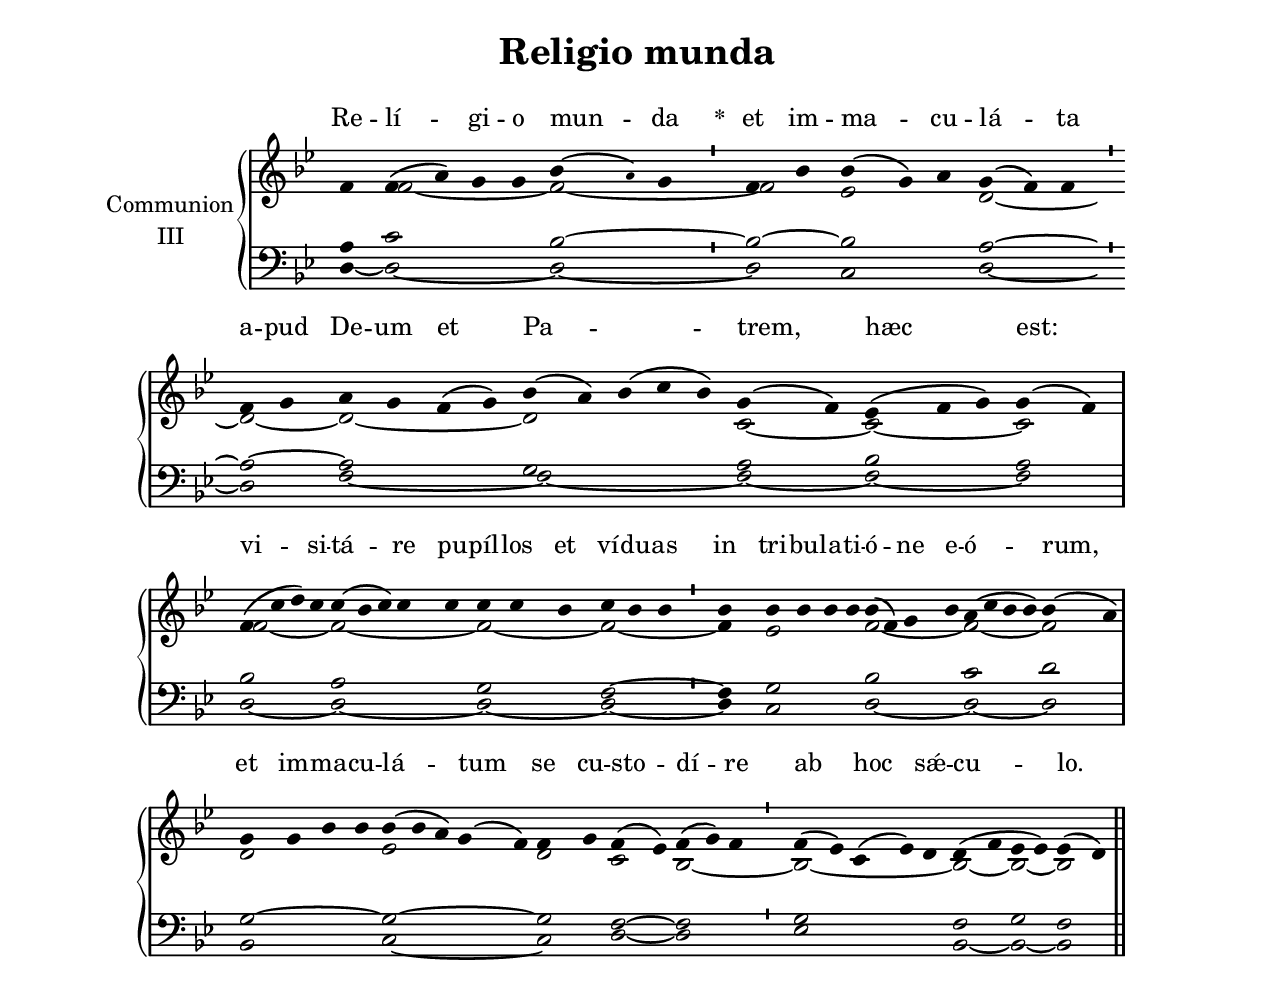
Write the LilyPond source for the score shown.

\version "2.18"
\include "gregorian.ly"
\include "noh2.ily"


%Page reference: page iii.279
%(volume.page)

global = {
 \key d \phrygian
 \cadenzaOn 
}

\header {
  title = \markup \center-column {"Religio munda" \vspace #1 }
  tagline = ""
  composer = ""
}

\paper {
 #(include-special-characters)
  oddHeaderMarkup = \markup \fill-line {
    \line {}
    \center-column {
      \on-the-fly #first-page     " "
      \on-the-fly #not-first-page "Religio munda"
    }
    \line { \on-the-fly #print-page-number-check-first \fromproperty #'page:page-number-string }
  }
  evenHeaderMarkup = \markup \fill-line {
    \line { \on-the-fly #print-page-number-check-first \fromproperty #'page:page-number-string }
    \center-column { "Religio munda" }
    \line {}
  }
}

chantText = \lyricmode {
Re -- lí -- gi -- o mun -- da 
\set stanza = " * " et im -- ma -- cu -- lá -- ta a -- pud De -- um et Pa -- _ trem, hæc est: 
vi -- si -- tá -- re pu -- píl -- los et ví -- du -- as in tri -- bu -- la -- ti -- ó -- ne e -- ó -- rum, 
et im -- ma -- cu -- lá -- tum se cu -- sto -- dí -- re ab hoc sǽ -- cu -- lo. }

chantMusic = {
\tieDown   f'4 f'4 ( a'4) g'4 g'4 bes'4 ( \once \tweak #'font-size #-4 a' ) g'4 \divisioMinima
 f'4 bes'4 bes'4 ( g'4) a'4 g'4 ( f'4) f'4 \divisioMinima
 f'4 g'4 a'4 g'4 f'4 ( g'4) bes'4 ( a'4) bes'4 ( c''4 bes'4) g'4 ( f'4) ees'4 ( f'4 g'4) g'4 ( f'4) \divisioMaxima
 f'4 ( c''4 d''4) c''4 c''4 ( bes'4 c''4) c''4 c''4 c''4 c''4 bes'4 c''4 bes'4 bes'4 \divisioMinima
 bes'4 bes'4 bes'4 bes'4 bes'4 bes'4 ( f'4) g'4 bes'4 a'4 ( c''4 bes'4 bes'4) bes'4 ( a'4) \divisioMaxima
 g'4 g'4 bes'4 bes'4 bes'4 ( bes'4 a'4) g'4 ( f'4) f'4 g'4 f'4 ( ees'4) f'4 ( g'4) f'4 \divisioMinima
 f'4 ( ees'4) c'4 ( ees'4) d'4 d'4 ( f'4 ees'4 ees'4) ees'4 ( d'4) \finalis

}

altoMusic = {
r4 f'2*4/2 ~ f'2*3/2 ~ \divisioMinima
f'2 ees'2*3/2 d'2*3/2 ~ \divisioMinima
d'2 ~ d'2*4/2 ~ d'2*5/2 c'2 ~ c'2*3/2 ~ c'2 \divisioMaxima
f'2*4/2 ~ f'2*5/2 ~ f'2*3/2 ~ f'2*3/2 ~ \divisioMinima
f'4 ees'2*4/2 f'2*4/2 ~ f'2*4/2 ~ f'2 \divisioMaxima
d'2*4/2 ees'2*5/2 d'2 c'2 bes2*3/2 ~ \divisioMinima
bes2*5/2 ~ bes2 ~ bes2 ~ bes2 \finalis
}

tenorMusic = {
a4 c'2*4/2 bes2*3/2 ~ \divisioMinima
bes2 ~ bes2*3/2 a2*3/2 ~ \divisioMinima
a2 ~ a2*4/2 g2*5/2 a2 bes2*3/2 a2 \divisioMaxima
bes2*4/2 a2*5/2 g2*3/2 f2*3/2 ~ \divisioMinima
f4 g2*4/2 bes2*4/2 c'2*4/2 d'2 \divisioMaxima
g2*4/2 ~ g2*5/2 ~ g2 f2 ~ f2*3/2 \divisioMinima
g2*5/2 f2 g2 f2 \finalis
}

bassMusic = {
d4 ~ d2*4/2 ~ d2*3/2 ~ \divisioMinima
d2 c2*3/2 d2*3/2 ~ \divisioMinima
d2 f2*4/2 ~ f2*5/2 ~ f2 ~ f2*3/2 ~ f2 \divisioMaxima
d2*4/2 ~ d2*5/2 ~ d2*3/2 ~ d2*3/2 ~ \divisioMinima
d4 c2*4/2 d2*4/2 ~ d2*4/2 ~ d2 \divisioMaxima
bes,2*4/2 c2*5/2 ~ c2 d2 ~ d2*3/2 \divisioMinima
ees2*5/2 bes,2 ~ bes,2 ~ bes,2 \finalis
}

voiceLines = {
\voiceLineStyle


}

\score{
  <<
    \new GrandStaff <<
      \set GrandStaff.autoBeaming = ##f
      \set GrandStaff.instrumentName = \markup \center-column {
        "Communion"
        "III"
      }
      \new Staff = up <<
        \new Voice = "chant" {
          \voiceOne \global \chantMusic
        }
        \new Voice {
          \voiceTwo \global \altoMusic
        }
      >>

      \new Staff = down <<
        \clef bass
        \new Voice {
          \voiceOne \global \tenorMusic
        }
        \new Voice {
          \voiceTwo \global \bassMusic
        }
	\new Voice {
        \voiceThree \global \voiceLines
        }
      >>
    >>
    \new Lyrics \lyricsto chant {
      \chantText
    }
  >>
  \layout{
  }
  \midi{
    \tempo 4 = 125
  }
}
